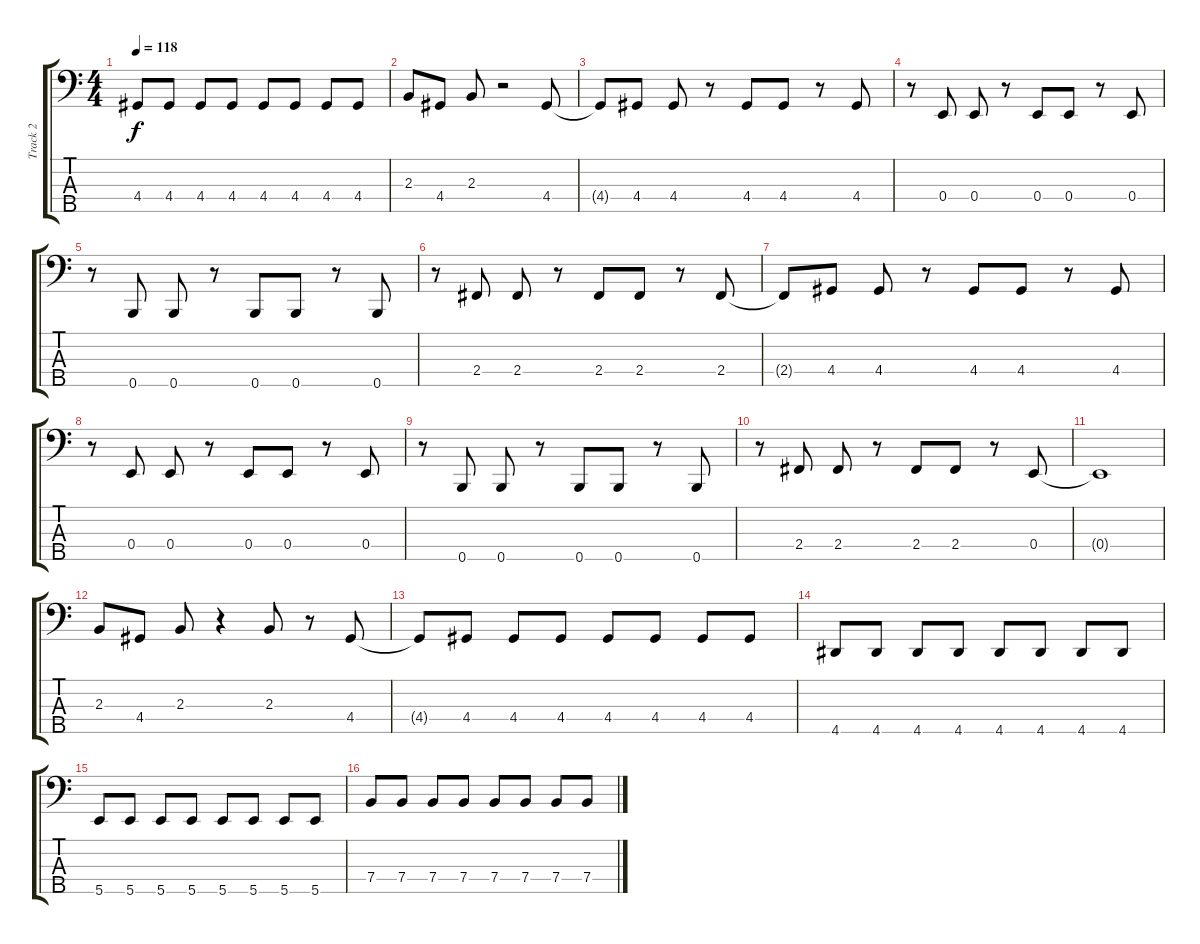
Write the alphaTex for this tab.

\track ("Track 2" "Track 2") {instrument electricbassfinger}
\staff {score tabs}
\tuning (G2 D2 A1 E1 B0) {hide}
\ts (4 4)
\tempo 118
\clef f4
\ks c
4.4.8{dy f} 4.4.8 4.4.8 4.4.8 4.4.8 4.4.8 4.4.8 4.4.8 |
2.3.8 4.4.8 2.3.8 r.2 4.4.8 |
4.4{t}.8 4.4.8 4.4.8 r.8 4.4.8 4.4.8 r.8 4.4.8 |
r.8 0.4.8 0.4.8 r.8 0.4.8 0.4.8 r.8 0.4.8 |
r.8 0.5.8 0.5.8 r.8 0.5.8 0.5.8 r.8 0.5.8 |
r.8 2.4.8 2.4.8 r.8 2.4.8 2.4.8 r.8 2.4.8 |
2.4{t}.8 4.4.8 4.4.8 r.8 4.4.8 4.4.8 r.8 4.4.8 |
r.8 0.4.8 0.4.8 r.8 0.4.8 0.4.8 r.8 0.4.8 |
r.8 0.5.8 0.5.8 r.8 0.5.8 0.5.8 r.8 0.5.8 |
r.8 2.4.8 2.4.8 r.8 2.4.8 2.4.8 r.8 0.4.8 |
0.4{t}.1 |
2.3.8 4.4.8 2.3.8 r.4 2.3.8 r.8 4.4.8 |
4.4{t}.8 4.4.8 4.4.8 4.4.8 4.4.8 4.4.8 4.4.8 4.4.8 |
4.5.8 4.5.8 4.5.8 4.5.8 4.5.8 4.5.8 4.5.8 4.5.8 |
5.5.8 5.5.8 5.5.8 5.5.8 5.5.8 5.5.8 5.5.8 5.5.8 |
7.4.8 7.4.8 7.4.8 7.4.8 7.4.8 7.4.8 7.4.8 7.4.8
